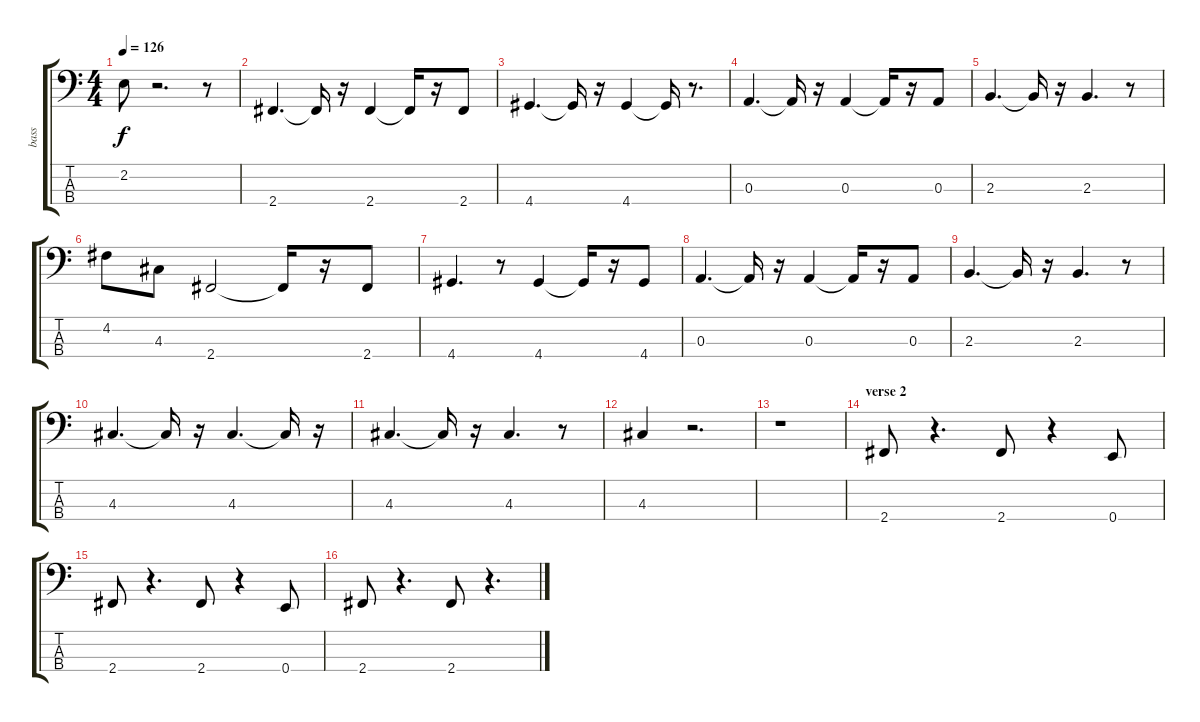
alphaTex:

\track ("bass" "bass") {instrument electricbassfinger}
\staff {score tabs}
\tuning (G2 D2 A1 E1) {hide}
\ts (4 4)
\tempo 126
\clef f4
\ks c
2.2.8{dy f} r.2{d} r.8 |
2.4.4{d} 2.4{t}.16 r.16 2.4.4 2.4{t}.16 r.16 2.4.8 |
4.4.4{d} 4.4{t}.16 r.16 4.4.4 4.4{t}.16 r.8{d} |
0.3.4{d} 0.3{t}.16 r.16 0.3.4 0.3{t}.16 r.16 0.3.8 |
2.3.4{d} 2.3{t}.16 r.16 2.3.4{d} r.8 |
4.2.8 4.3.8 2.4.2 2.4{t}.16 r.16 2.4.8 |
4.4.4{d} r.8 4.4.4 4.4{t}.16 r.16 4.4.8 |
0.3.4{d} 0.3{t}.16 r.16 0.3.4 0.3{t}.16 r.16 0.3.8 |
2.3.4{d} 2.3{t}.16 r.16 2.3.4{d} r.8 |
4.3.4{d} 4.3{t}.16 r.16 4.3.4{d} 4.3{t}.16 r.16 |
4.3.4{d} 4.3{t}.16 r.16 4.3.4{d} r.8 |
4.3.4 r.2{d} |
r.1 |
\section ("" "verse 2")
2.4.8 r.4{d} 2.4.8 r.4 0.4.8 |
2.4.8 r.4{d} 2.4.8 r.4 0.4.8 |
2.4.8 r.4{d} 2.4.8 r.4{d}
